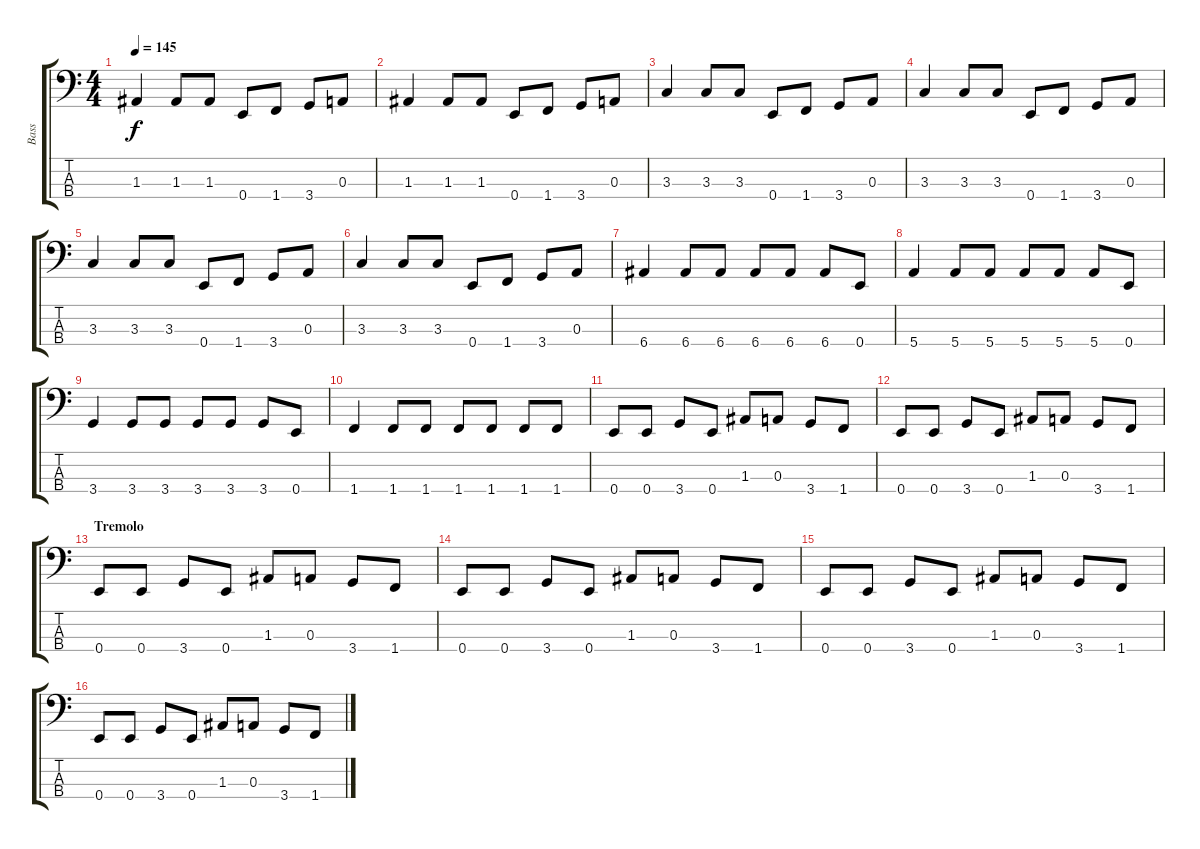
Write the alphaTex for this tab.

\track ("Bass" "Bass") {instrument electricbasspick}
\staff {score tabs}
\tuning (G2 D2 A1 E1) {hide}
\ts (4 4)
\tempo 145
\clef f4
\ks c
1.3.4{dy f} 1.3.8 1.3.8 0.4.8 1.4.8 3.4.8 0.3.8 |
1.3.4 1.3.8 1.3.8 0.4.8 1.4.8 3.4.8 0.3.8 |
3.3.4 3.3.8 3.3.8 0.4.8 1.4.8 3.4.8 0.3.8 |
3.3.4 3.3.8 3.3.8 0.4.8 1.4.8 3.4.8 0.3.8 |
3.3.4 3.3.8 3.3.8 0.4.8 1.4.8 3.4.8 0.3.8 |
3.3.4 3.3.8 3.3.8 0.4.8 1.4.8 3.4.8 0.3.8 |
6.4.4 6.4.8 6.4.8 6.4.8 6.4.8 6.4.8 0.4.8 |
5.4.4 5.4.8 5.4.8 5.4.8 5.4.8 5.4.8 0.4.8 |
3.4.4 3.4.8 3.4.8 3.4.8 3.4.8 3.4.8 0.4.8 |
1.4.4 1.4.8 1.4.8 1.4.8 1.4.8 1.4.8 1.4.8 |
0.4.8 0.4.8 3.4.8 0.4.8 1.3.8 0.3.8 3.4.8 1.4.8 |
0.4.8 0.4.8 3.4.8 0.4.8 1.3.8 0.3.8 3.4.8 1.4.8 |
\section ("" "Tremolo")
0.4.8 0.4.8 3.4.8 0.4.8 1.3.8 0.3.8 3.4.8 1.4.8 |
0.4.8 0.4.8 3.4.8 0.4.8 1.3.8 0.3.8 3.4.8 1.4.8 |
0.4.8 0.4.8 3.4.8 0.4.8 1.3.8 0.3.8 3.4.8 1.4.8 |
0.4.8 0.4.8 3.4.8 0.4.8 1.3.8 0.3.8 3.4.8 1.4.8
